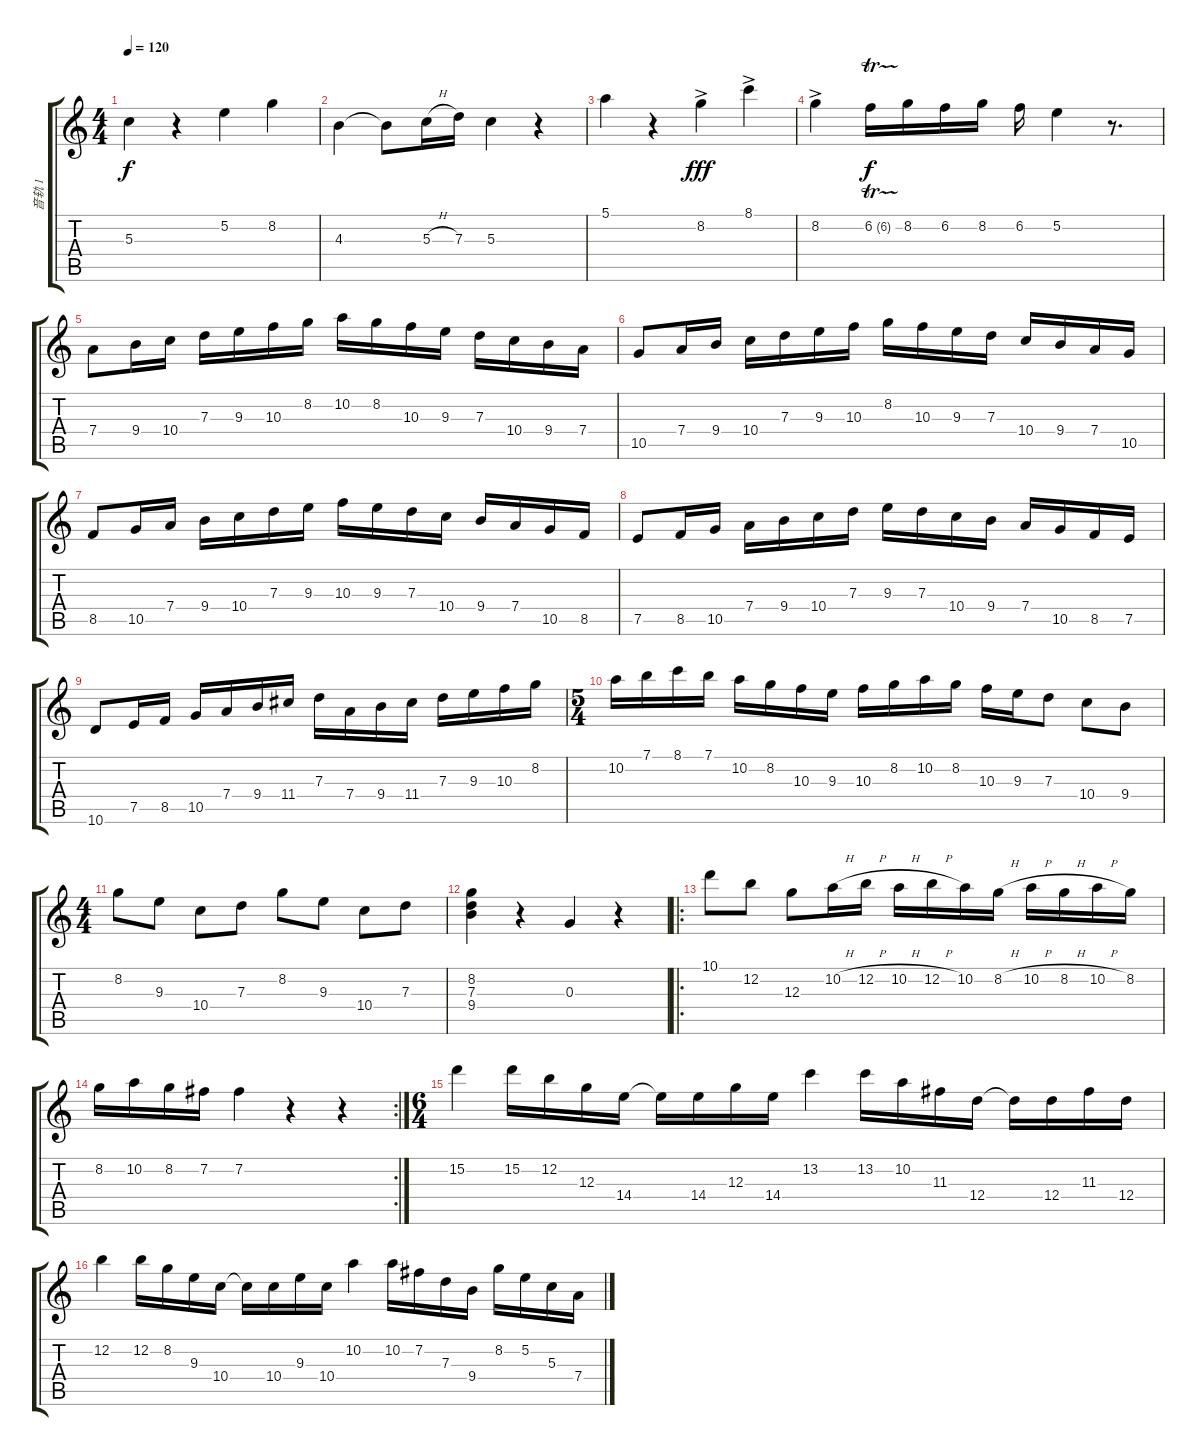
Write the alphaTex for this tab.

\track ("音轨 1" "音轨 1") {instrument acousticguitarnylon}
\staff {score tabs}
\tuning (E4 B3 G3 D3 A2 E2) {hide}
\ts (4 4)
\tempo 120
\clef g2
\ks c
5.3.4{dy f instrument acousticguitarnylon} r.4 5.2.4 8.2.4 |
4.3.4 4.3{t}.8 5.3{h}.16 7.3.16 5.3.4 r.4 |
5.1.4 r.4 8.2{ac}.4{dy fff} 8.1{ac}.4 |
8.2{ac}.4 6.2{tr (6 16)}.16{dy f} 8.2.16 6.2.16 8.2.16 6.2.16 5.2.4 r.8{d} |
7.4.8 9.4.16 10.4.16 7.3.16 9.3.16 10.3.16 8.2.16 10.2.16 8.2.16 10.3.16 9.3.16 7.3.16 10.4.16 9.4.16 7.4.16 |
10.5.8 7.4.16 9.4.16 10.4.16 7.3.16 9.3.16 10.3.16 8.2.16 10.3.16 9.3.16 7.3.16 10.4.16 9.4.16 7.4.16 10.5.16 |
8.5.8 10.5.16 7.4.16 9.4.16 10.4.16 7.3.16 9.3.16 10.3.16 9.3.16 7.3.16 10.4.16 9.4.16 7.4.16 10.5.16 8.5.16 |
7.5.8 8.5.16 10.5.16 7.4.16 9.4.16 10.4.16 7.3.16 9.3.16 7.3.16 10.4.16 9.4.16 7.4.16 10.5.16 8.5.16 7.5.16 |
10.6.8 7.5.16 8.5.16 10.5.16 7.4.16 9.4.16 11.4.16 7.3.16 7.4.16 9.4.16 11.4.16 7.3.16 9.3.16 10.3.16 8.2.16 |
\ts (5 4)
10.2.16 7.1.16 8.1.16 7.1.16 10.2.16 8.2.16 10.3.16 9.3.16 10.3.16 8.2.16 10.2.16 8.2.16 10.3.16 9.3.16 7.3.8 10.4.8 9.4.8 |
\ts (4 4)
8.2.8 9.3.8 10.4.8 7.3.8 8.2.8 9.3.8 10.4.8 7.3.8 |
(8.2 7.3 9.4).4 r.4 0.3.4 r.4 |
\ro
10.1.8 12.2.8 12.3.8 10.2{h}.16 12.2{h}.16 10.2{h}.16 12.2{h}.16 10.2.16 8.2{h}.16 10.2{h}.16 8.2{h}.16 10.2{h}.16 8.2.16 |
\rc 2
8.2.16 10.2.16 8.2.16 7.2.16 7.2.4 r.4 r.4 |
\ts (6 4)
15.2.4 15.2.16 12.2.16 12.3.16 14.4.16 14.4{t}.16 14.4.16 12.3.16 14.4.16 13.2.4 13.2.16 10.2.16 11.3.16 12.4.16 12.4{t}.16 12.4.16 11.3.16 12.4.16 |
12.2.4 12.2.16 8.2.16 9.3.16 10.4.16 10.4{t}.16 10.4.16 9.3.16 10.4.16 10.2.4 10.2.16 7.2.16 7.3.16 9.4.16 8.2.16 5.2.16 5.3.16 7.4.16
